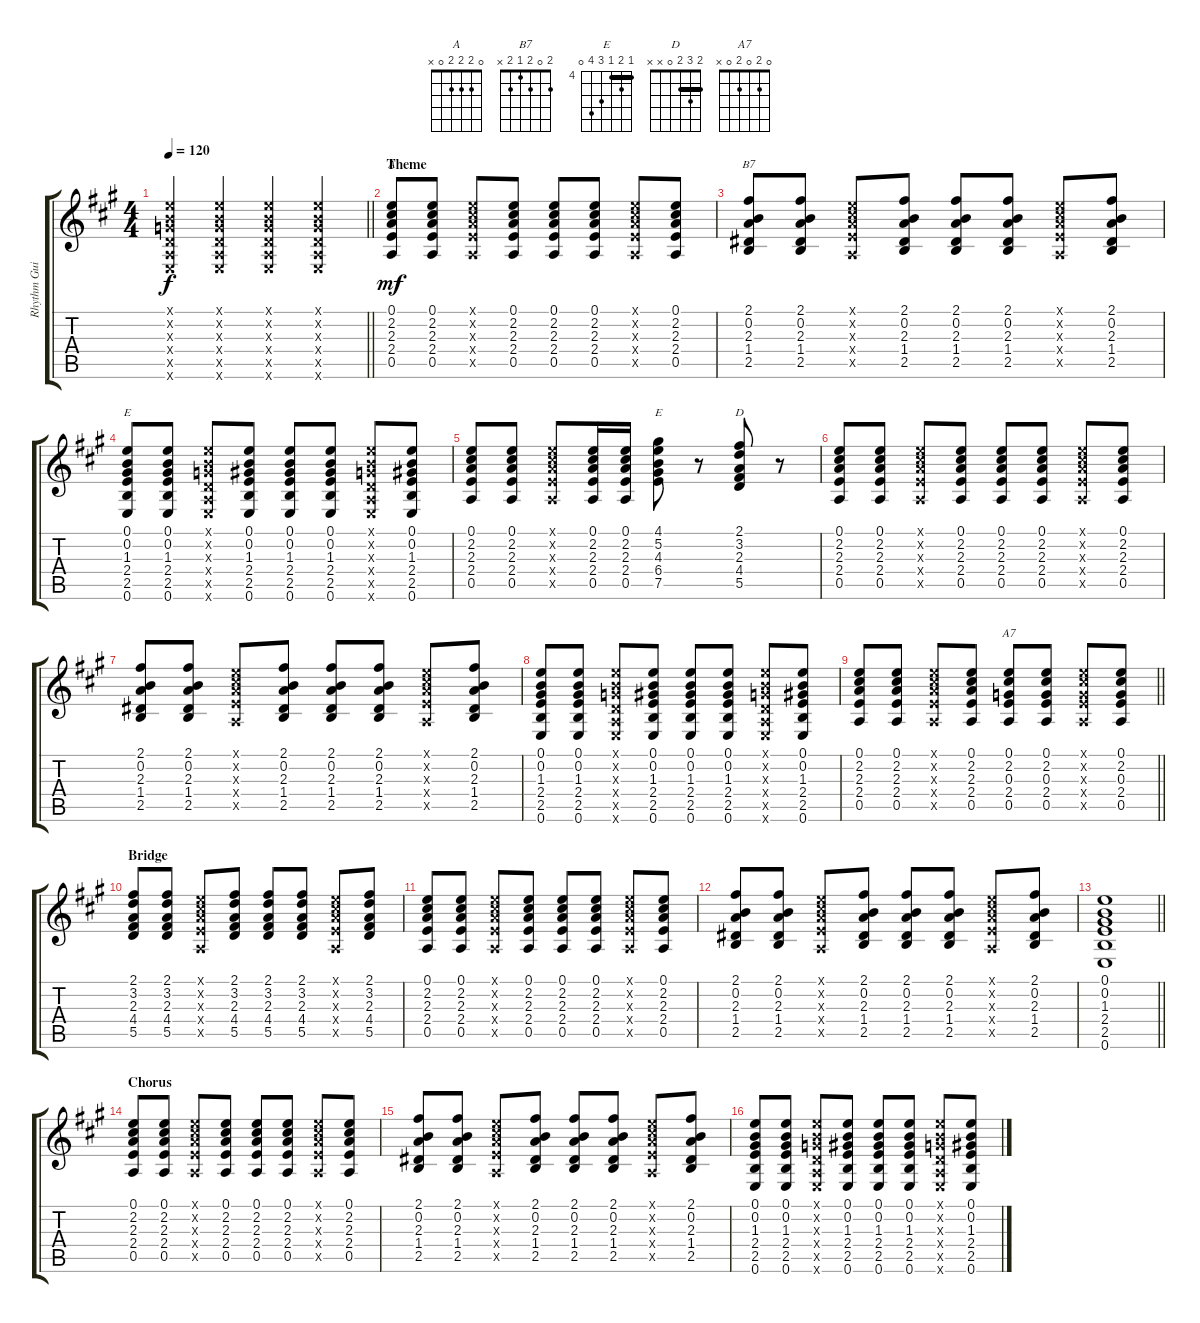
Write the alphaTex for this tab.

\track ("Rhythm Guitar" "Rhythm Gui") {instrument acousticguitarsteel}
\staff {score tabs}
\tuning (E4 B3 G3 D3 A2 E2) {hide}
\chord ("A" 0 2 2 2 0 x)
\chord ("B7" 2 0 2 1 2 x)
\chord ("E" 0 0 1 2 2 0)
\chord ("E" 4 5 4 6 7 0) {firstfret 4 barre 4}
\chord ("D" 2 3 2 0 x x) {barre 2}
\chord ("A7" 0 2 0 2 0 x)
\ts (4 4)
\tempo 120
\clef g2
\barLineRight lightlight
\ks a
(0.1{x} 0.2{x} 0.3{x} 0.4{x} 0.5{x} 0.6{x}).4{dy f instrument acousticguitarsteel} (0.1{x} 0.2{x} 0.3{x} 0.4{x} 0.5{x} 0.6{x}).4 (0.1{x} 0.2{x} 0.3{x} 0.4{x} 0.5{x} 0.6{x}).4 (0.1{x} 0.2{x} 0.3{x} 0.4{x} 0.5{x} 0.6{x}).4 |
\section ("" "Theme")
(0.1 2.2 2.3 2.4 0.5).8{ch "A" dy mf} (0.1 2.2 2.3 2.4 0.5).8 (0.1{x} 2.2{x} 2.3{x} 2.4{x} 0.5{x}).8 (0.1 2.2 2.3 2.4 0.5).8 (0.1 2.2 2.3 2.4 0.5).8 (0.1 2.2 2.3 2.4 0.5).8 (0.1{x} 2.2{x} 2.3{x} 2.4{x} 0.5{x}).8 (0.1 2.2 2.3 2.4 0.5).8 |
(2.1 0.2 2.3 1.4 2.5).8{ch "B7"} (2.1 0.2 2.3 1.4 2.5).8 (0.1{x} 2.2{x} 2.3{x} 2.4{x} 0.5{x}).8 (2.1 0.2 2.3 1.4 2.5).8 (2.1 0.2 2.3 1.4 2.5).8 (2.1 0.2 2.3 1.4 2.5).8 (0.1{x} 2.2{x} 2.3{x} 2.4{x} 0.5{x}).8 (2.1 0.2 2.3 1.4 2.5).8 |
(0.1 0.2 1.3 2.4 2.5 0.6).8{ch "E"} (0.1 0.2 1.3 2.4 2.5 0.6).8 (0.1{x} 0.2{x} 0.3{x} 0.4{x} 0.5{x} 0.6{x}).8 (0.1 0.2 1.3 2.4 2.5 0.6).8 (0.1 0.2 1.3 2.4 2.5 0.6).8 (0.1 0.2 1.3 2.4 2.5 0.6).8 (0.1{x} 0.2{x} 0.3{x} 0.4{x} 0.5{x} 0.6{x}).8 (0.1 0.2 1.3 2.4 2.5 0.6).8 |
(0.1 2.2 2.3 2.4 0.5).8 (0.1 2.2 2.3 2.4 0.5).8 (0.1{x} 2.2{x} 2.3{x} 2.4{x} 0.5{x}).8 (0.1 2.2 2.3 2.4 0.5).16 (0.1 2.2 2.3 2.4 0.5).16 (4.1 5.2 4.3 6.4 7.5).8{ch "E"} r.8 (2.1 3.2 2.3 4.4 5.5).8{ch "D"} r.8 |
(0.1 2.2 2.3 2.4 0.5).8 (0.1 2.2 2.3 2.4 0.5).8 (0.1{x} 2.2{x} 2.3{x} 2.4{x} 0.5{x}).8 (0.1 2.2 2.3 2.4 0.5).8 (0.1 2.2 2.3 2.4 0.5).8 (0.1 2.2 2.3 2.4 0.5).8 (0.1{x} 2.2{x} 2.3{x} 2.4{x} 0.5{x}).8 (0.1 2.2 2.3 2.4 0.5).8 |
(2.1 0.2 2.3 1.4 2.5).8 (2.1 0.2 2.3 1.4 2.5).8 (0.1{x} 2.2{x} 2.3{x} 2.4{x} 0.5{x}).8 (2.1 0.2 2.3 1.4 2.5).8 (2.1 0.2 2.3 1.4 2.5).8 (2.1 0.2 2.3 1.4 2.5).8 (0.1{x} 2.2{x} 2.3{x} 2.4{x} 0.5{x}).8 (2.1 0.2 2.3 1.4 2.5).8 |
(0.1 0.2 1.3 2.4 2.5 0.6).8 (0.1 0.2 1.3 2.4 2.5 0.6).8 (0.1{x} 0.2{x} 0.3{x} 0.4{x} 0.5{x} 0.6{x}).8 (0.1 0.2 1.3 2.4 2.5 0.6).8 (0.1 0.2 1.3 2.4 2.5 0.6).8 (0.1 0.2 1.3 2.4 2.5 0.6).8 (0.1{x} 0.2{x} 0.3{x} 0.4{x} 0.5{x} 0.6{x}).8 (0.1 0.2 1.3 2.4 2.5 0.6).8 |
\barLineRight lightlight
(0.1 2.2 2.3 2.4 0.5).8 (0.1 2.2 2.3 2.4 0.5).8 (0.1{x} 2.2{x} 2.3{x} 2.4{x} 0.5{x}).8 (0.1 2.2 2.3 2.4 0.5).8 (0.1 2.2 0.3 2.4 0.5).8{ch "A7"} (0.1 2.2 0.3 2.4 0.5).8 (0.1{x} 2.2{x} 0.3{x} 2.4{x} 0.5{x}).8 (0.1 2.2 0.3 2.4 0.5).8 |
\section ("" "Bridge")
(2.1 3.2 2.3 4.4 5.5).8 (2.1 3.2 2.3 4.4 5.5).8 (0.1{x} 2.2{x} 2.3{x} 2.4{x} 0.5{x}).8 (2.1 3.2 2.3 4.4 5.5).8 (2.1 3.2 2.3 4.4 5.5).8 (2.1 3.2 2.3 4.4 5.5).8 (0.1{x} 2.2{x} 2.3{x} 2.4{x} 0.5{x}).8 (2.1 3.2 2.3 4.4 5.5).8 |
(0.1 2.2 2.3 2.4 0.5).8 (0.1 2.2 2.3 2.4 0.5).8 (0.1{x} 2.2{x} 2.3{x} 2.4{x} 0.5{x}).8 (0.1 2.2 2.3 2.4 0.5).8 (0.1 2.2 2.3 2.4 0.5).8 (0.1 2.2 2.3 2.4 0.5).8 (0.1{x} 2.2{x} 2.3{x} 2.4{x} 0.5{x}).8 (0.1 2.2 2.3 2.4 0.5).8 |
(2.1 0.2 2.3 1.4 2.5).8 (2.1 0.2 2.3 1.4 2.5).8 (0.1{x} 2.2{x} 2.3{x} 2.4{x} 0.5{x}).8 (2.1 0.2 2.3 1.4 2.5).8 (2.1 0.2 2.3 1.4 2.5).8 (2.1 0.2 2.3 1.4 2.5).8 (0.1{x} 2.2{x} 2.3{x} 2.4{x} 0.5{x}).8 (2.1 0.2 2.3 1.4 2.5).8 |
\barLineRight lightlight
(0.1 0.2 1.3 2.4 2.5 0.6).1 |
\section ("" "Chorus")
(0.1 2.2 2.3 2.4 0.5).8 (0.1 2.2 2.3 2.4 0.5).8 (0.1{x} 2.2{x} 2.3{x} 2.4{x} 0.5{x}).8 (0.1 2.2 2.3 2.4 0.5).8 (0.1 2.2 2.3 2.4 0.5).8 (0.1 2.2 2.3 2.4 0.5).8 (0.1{x} 2.2{x} 2.3{x} 2.4{x} 0.5{x}).8 (0.1 2.2 2.3 2.4 0.5).8 |
(2.1 0.2 2.3 1.4 2.5).8 (2.1 0.2 2.3 1.4 2.5).8 (0.1{x} 2.2{x} 2.3{x} 2.4{x} 0.5{x}).8 (2.1 0.2 2.3 1.4 2.5).8 (2.1 0.2 2.3 1.4 2.5).8 (2.1 0.2 2.3 1.4 2.5).8 (0.1{x} 2.2{x} 2.3{x} 2.4{x} 0.5{x}).8 (2.1 0.2 2.3 1.4 2.5).8 |
(0.1 0.2 1.3 2.4 2.5 0.6).8 (0.1 0.2 1.3 2.4 2.5 0.6).8 (0.1{x} 0.2{x} 0.3{x} 0.4{x} 0.5{x} 0.6{x}).8 (0.1 0.2 1.3 2.4 2.5 0.6).8 (0.1 0.2 1.3 2.4 2.5 0.6).8 (0.1 0.2 1.3 2.4 2.5 0.6).8 (0.1{x} 0.2{x} 0.3{x} 0.4{x} 0.5{x} 0.6{x}).8 (0.1 0.2 1.3 2.4 2.5 0.6).8
